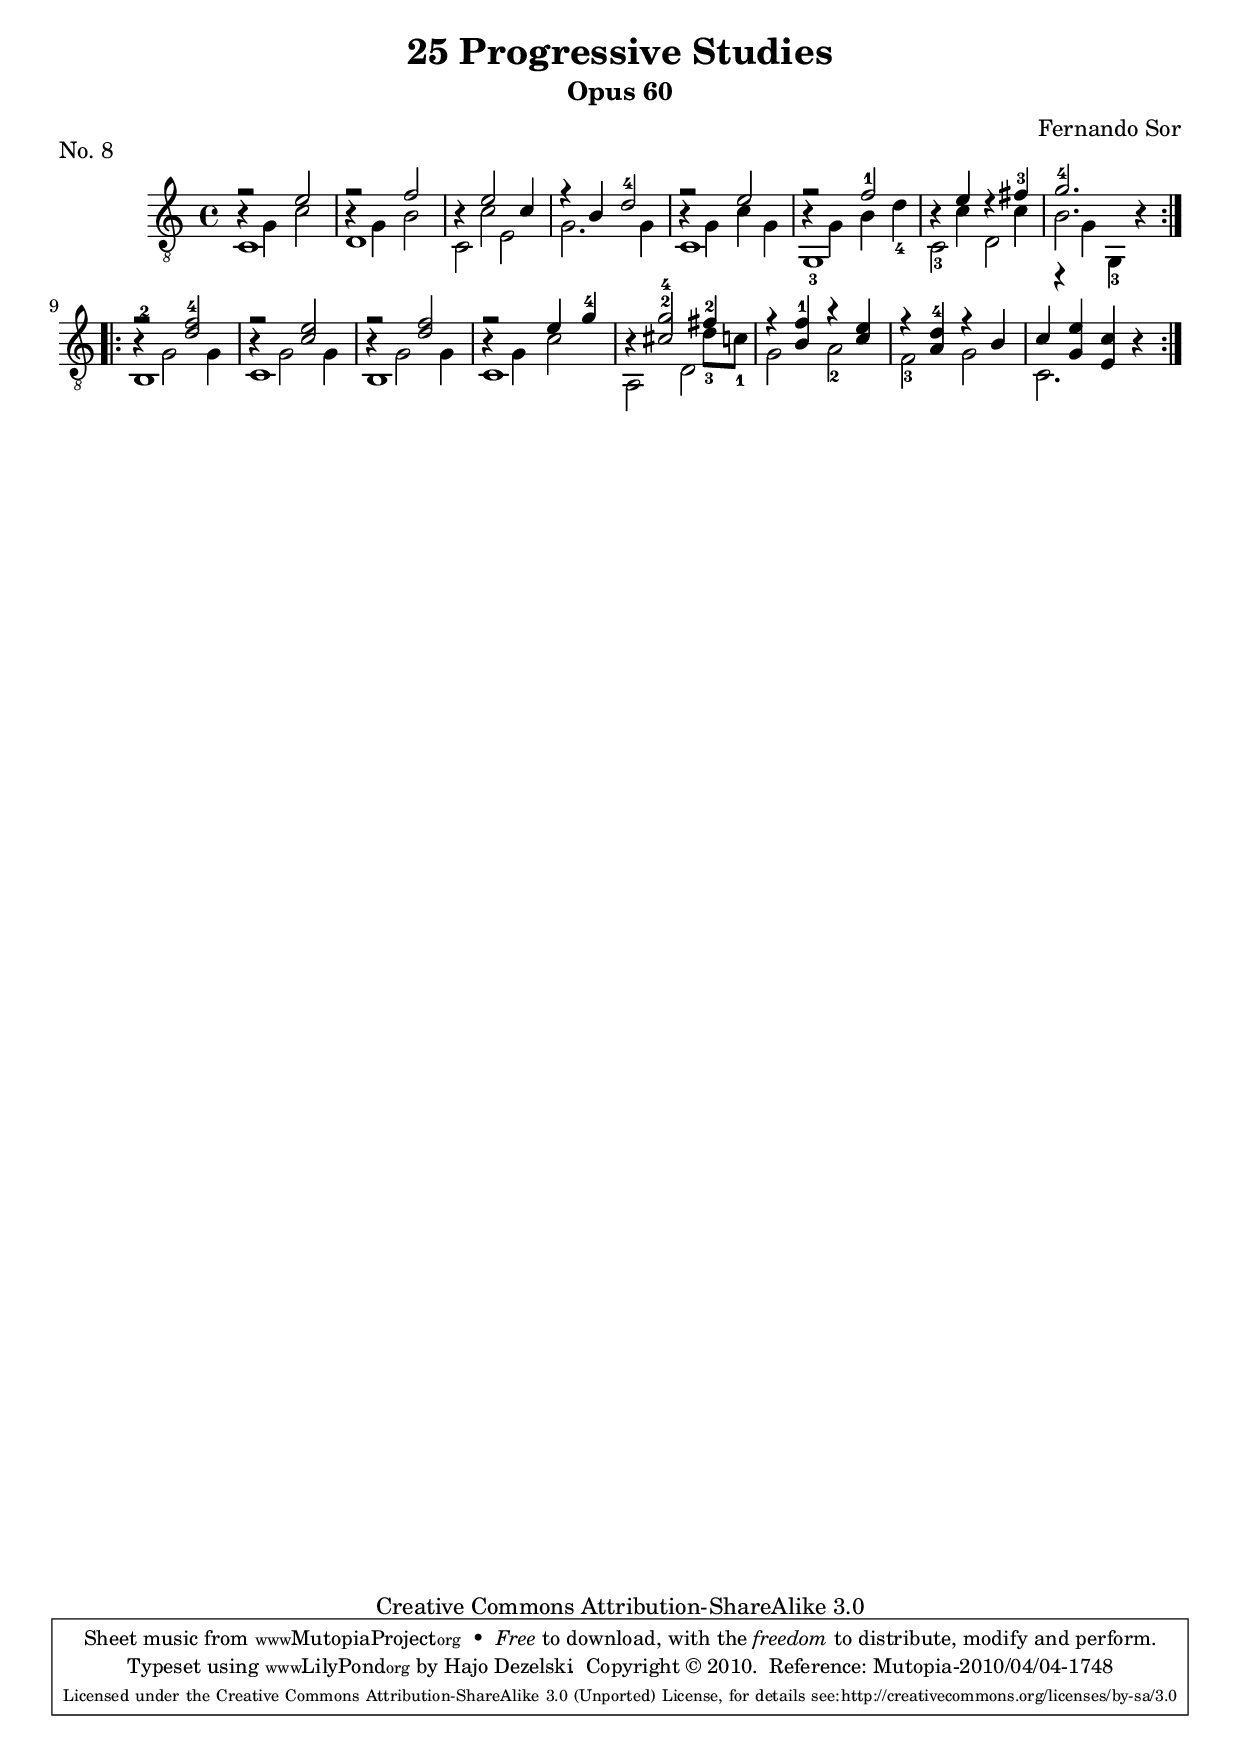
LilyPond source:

\version "2.13.10"

%#(set-default-paper-size "a4")


\header {
        title = "25 Progressive Studies"
        subtitle = "Opus 60"
        piece = "No. 8"
        composer = "Fernando Sor"
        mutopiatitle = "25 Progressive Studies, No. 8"
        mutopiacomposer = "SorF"
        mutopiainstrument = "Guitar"
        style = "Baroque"
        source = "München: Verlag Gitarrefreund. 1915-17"
        comment = "From the Boije collection"
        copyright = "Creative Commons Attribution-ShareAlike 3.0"
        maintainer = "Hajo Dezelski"
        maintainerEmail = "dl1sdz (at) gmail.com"

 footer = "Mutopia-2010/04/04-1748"
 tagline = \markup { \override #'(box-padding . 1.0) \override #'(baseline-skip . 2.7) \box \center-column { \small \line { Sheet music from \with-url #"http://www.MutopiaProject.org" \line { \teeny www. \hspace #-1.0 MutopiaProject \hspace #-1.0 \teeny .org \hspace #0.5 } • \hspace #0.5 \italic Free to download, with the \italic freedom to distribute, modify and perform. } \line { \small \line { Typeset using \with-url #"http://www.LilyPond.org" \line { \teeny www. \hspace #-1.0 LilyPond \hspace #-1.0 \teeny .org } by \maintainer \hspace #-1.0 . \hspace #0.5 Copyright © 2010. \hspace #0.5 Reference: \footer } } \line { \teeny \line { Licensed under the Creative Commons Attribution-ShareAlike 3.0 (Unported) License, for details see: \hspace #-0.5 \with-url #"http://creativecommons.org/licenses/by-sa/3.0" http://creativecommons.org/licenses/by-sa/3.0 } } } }
}

% The score definition

melody =  \relative e' {
  \stemUp
  \tieUp
  \slurUp
  \override Staff.NoteCollision
    #'merge-differently-headed = ##t
  \override Staff.NoteCollision
    #'merge-differently-dotted = ##t
  
	\repeat volta 2 {
		f2\rest e2 | % 1
		f2\rest f2 | % 2
		r4 e2 c4 | % 3
		r4 b4 d2-4 | % 4
		f2\rest e2 | % 5
		f2\rest f2-1 | % 6
		r4 e4 r4 fis4-3 | % 7
		g2.-4 r4  | % 8
	}
	
	\repeat volta 2 { 
		f2\rest <d f-4>2 | % 9
		f2\rest <c e>2  | % 10
		f2\rest <d f>2 | %11
		f2\rest e4 g4-4 | % 12
		r4 <cis,^2 g'^4>2 fis4-2| % 13
		r4 <b, f'-1>4 r4 <c e>4 | % 14
	 	r4 <a d-4>4 r4 b4 | % 15
	 	c4 < g e'>4 <e c'>4 r4 | % 16 
	}    
    }

bassOne =  \relative g {
  \stemDown

	
	\repeat volta 2 {
		b4\rest g4 c2 | % 1
		b4\rest g4 b2  | % 2
		s4 c2 s4 | % 3
		s1 | % 4
		b4\rest g4 c g  | % 5
		b4\rest g4 b d_4 | % 6
		s4 c4 s4 c4 | % 7
		b2. s4  | % 8
	}
	
	\repeat volta 2 { 
		b4\rest g2 g4 | % 9
		b4\rest g2 g4  | % 10
		b4\rest g2 g4  | %11
		b4\rest g4 c2  | % 12
		s2. d8_3 c8_1  | % 13
		s1 | % 14
		s1 | % 15
		s1 | % 16
	}
	    
    }
    
bassTwo =  \relative c {
  \stemDown
  \tieDown
  \slurDown
	
	\repeat volta 2 {
		c1 | % 1
		d1  | % 2
		c2 e2 | % 3
		g2. g4 | % 4
		c,1  | % 5
		g1_3 | % 6
		c2_3 d2 | % 7
		r4 g4 g,4_3 s4  | % 8
	}
	
	\repeat volta 2 { 
		<b-2>1 | % 9
		c1  | % 10
		b1  | %11
		c1  | % 12
		a2 d2  | % 13
		g2 a2_2 | % 14
		f2_3 g2 | % 15
		c,2. s4 | % 16
	}
	    
 }

 bass = << \bassOne \\ \bassTwo >>
 
% The score definition
\score {
	\context Staff << 
        \time 4/4 
        \clef "treble_8" 
        \key c \major  
        \set Staff.midiInstrument ="acoustic guitar (nylon)"
        \context Voice = "melodie" { \melody }
        \context Voice = "basso"   { \bass  }
    >>
	\layout { }
 	 \midi { 
    \context {
      \Score
      tempoWholesPerMinute = #(ly:make-moment 80 4)
      }
     }
}
